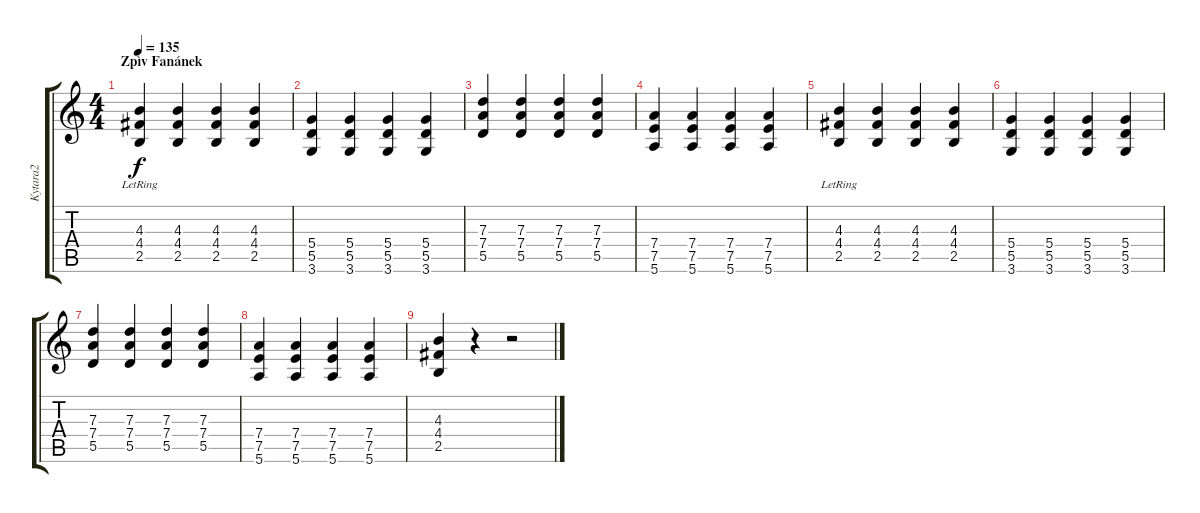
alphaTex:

\track ("Kytara2" "Kytara2") {instrument distortionguitar}
\staff {score tabs}
\tuning (E4 B3 G3 D3 A2 E2) {hide}
\ts (4 4)
\section ("" "Zpìv Fanánek")
\tempo 135
\clef g2
\ks c
(4.3{lr} 4.4{lr} 2.5{lr}).4{dy f} (4.3 4.4 2.5).4 (4.3 4.4 2.5).4 (4.3 4.4 2.5).4 |
(5.4 5.5 3.6).4 (5.4 5.5 3.6).4 (5.4 5.5 3.6).4 (5.4 5.5 3.6).4 |
(7.3 7.4 5.5).4 (7.3 7.4 5.5).4 (7.3 7.4 5.5).4 (7.3 7.4 5.5).4 |
(7.4 7.5 5.6).4 (7.4 7.5 5.6).4 (7.4 7.5 5.6).4 (7.4 7.5 5.6).4 |
(4.3{lr} 4.4{lr} 2.5{lr}).4 (4.3 4.4 2.5).4 (4.3 4.4 2.5).4 (4.3 4.4 2.5).4 |
(5.4 5.5 3.6).4 (5.4 5.5 3.6).4 (5.4 5.5 3.6).4 (5.4 5.5 3.6).4 |
(7.3 7.4 5.5).4 (7.3 7.4 5.5).4 (7.3 7.4 5.5).4 (7.3 7.4 5.5).4 |
(7.4 7.5 5.6).4 (7.4 7.5 5.6).4 (7.4 7.5 5.6).4 (7.4 7.5 5.6).4 |
(4.3 4.4 2.5).4 r.4 r.2
